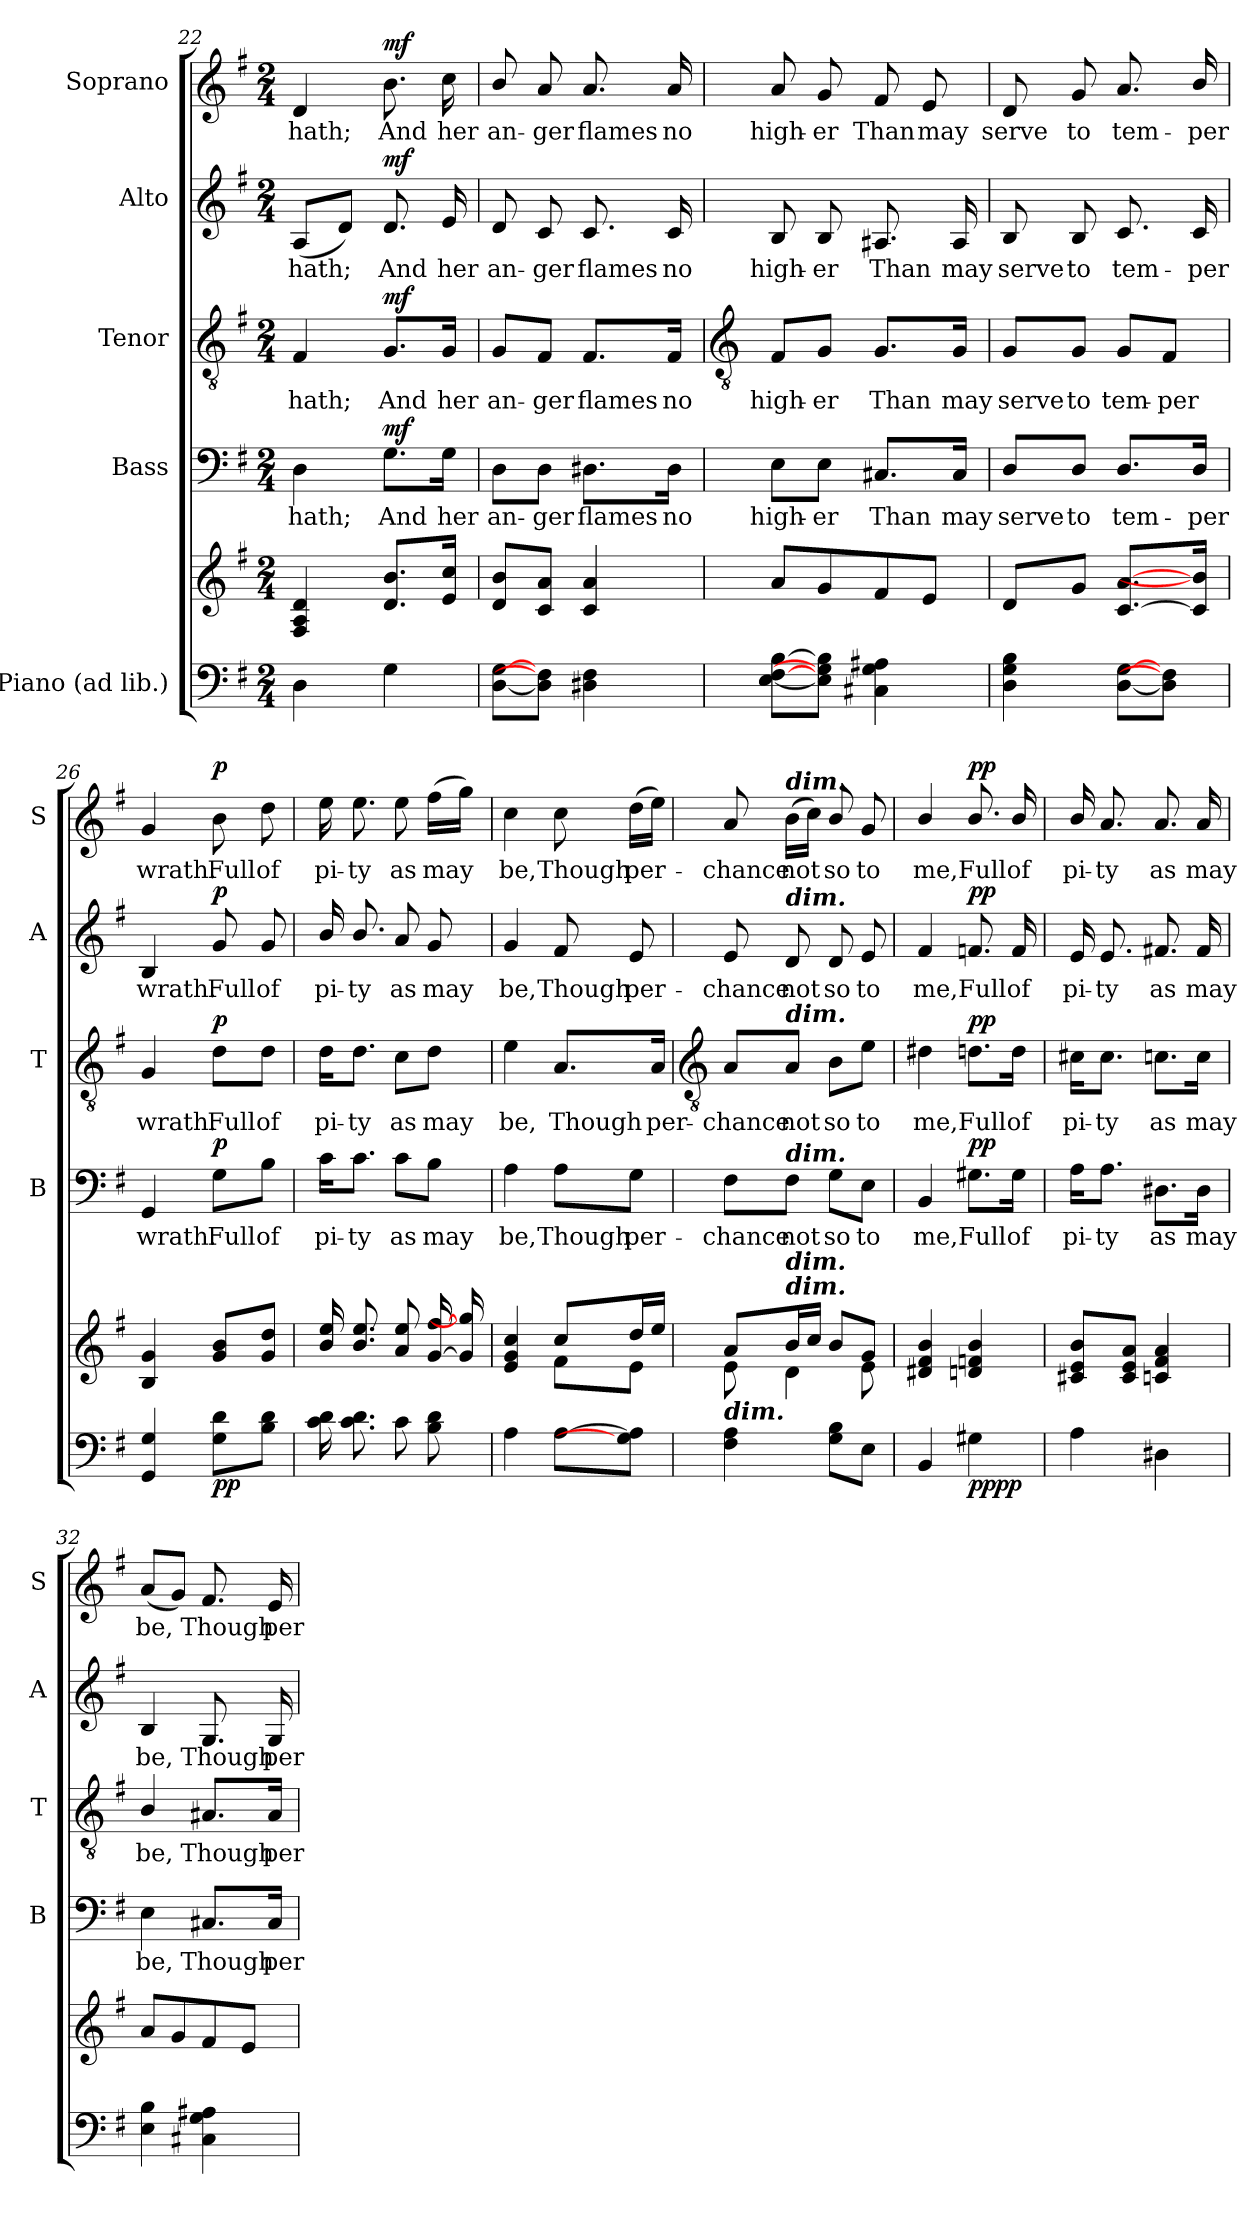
**kern	**kern	**dynam	**kern	**text	**dynam	**kern	**text	**dynam	**kern	**text	**dynam	**kern	**text	**dynam
*part5	*part5	*part5	*part4	*part4	*part4	*part3	*part3	*part3	*part2	*part2	*part2	*part1	*part1	*part1
*staff6	*staff5	*staff5/6	*staff4	*staff4	*staff4	*staff3	*staff3	*staff3	*staff2	*staff2	*staff2	*staff1	*staff1	*staff1
*I"Piano (ad lib.)	*	*	*I"Bass	*	*	*I"Tenor	*	*	*I"Alto	*	*	*I"Soprano	*	*
*	*	*	*I'B	*	*	*I'T	*	*	*I'A	*	*	*I'S	*	*
*clefF4	*clefG2	*	*clefF4	*	*	*clefGv2	*	*	*clefG2	*	*	*clefG2	*	*
*k[f#]	*k[f#]	*	*k[f#]	*	*	*k[f#]	*	*	*k[f#]	*	*	*k[f#]	*	*
*G:	*G:	*	*G:	*	*	*G:	*	*	*G:	*	*	*G:	*	*
*M2/4	*M2/4	*	*M2/4	*	*	*M2/4	*	*	*M2/4	*	*	*M2/4	*	*
=22	=22	=22	=22	=22	=22	=22	=22	=22	=22	=22	=22	=22	=22	=22
!	!	!	!	!LO:LY:b	!	!	!LO:LY:b	!	!	!LO:LY:b	!	!	!LO:LY:b	!
4D	4F# 4A 4d	.	4D	hath;	.	4F#	hath;	.	(<8AL	hath;	.	4d	hath;	.
.	.	.	.	.	.	.	.	.	8dJ)	.	.	.	.	.
!	!	!LO:DY:b=2	!	!LO:LY:b	!	!	!LO:LY:b	!	!	!LO:LY:b	!	!	!LO:LY:b	!
!	!	!LO:DY:n=1:b	!	!	!LO:DY:b	!	!	!LO:DY:b	!	!	!LO:DY:b	!	!	!LO:DY:b
4G	8.d 8.bL	mf mf	8.G\L	And	mf	8.G/L	And	mf	8.d	And	mf	8.b	And	mf
!	!	!	!	!LO:LY:b	!	!	!LO:LY:b	!	!	!LO:LY:b	!	!	!LO:LY:b	!
.	16e 16ccJ	.	16G\Jk	her	.	16G/Jk	her	.	16e	her	.	16cc	her	.
=23	=23	=23	=23	=23	=23	=23	=23	=23	=23	=23	=23	=23	=23	=23
!	!	!	!	!LO:LY:b	!	!	!LO:LY:b	!	!	!LO:LY:b	!	!	!LO:LY:b	!
[8D [8GL	8d 8bL	.	8D\L	an-	.	8G/L	an-	.	8d	an-	.	8b/	an-	.
!	!	!	!	!LO:LY:b	!	!	!LO:LY:b	!	!	!LO:LY:b	!	!	!LO:LY:b	!
8D] 8F#]J	8c 8aJ	.	8D\J	-ger	.	8F#/J	-ger	.	8c	-ger	.	8a	-ger	.
!	!	!	!	!LO:LY:b	!	!	!LO:LY:b	!	!	!LO:LY:b	!	!	!LO:LY:b	!
4D#X 4F#	4c 4a	.	8.D#X\L	flames	.	8.F#/L	flames	.	8.c	flames	.	8.a	flames	.
!	!	!	!	!LO:LY:b	!	!	!LO:LY:b	!	!	!LO:LY:b	!	!	!LO:LY:b	!
.	.	.	16D#\Jk	no	.	16F#/Jk	no	.	16c	no	.	16a	no	.
!!LO:LB:g=z
=24	=24	=24	=24	=24	=24	=24	=24	=24	=24	=24	=24	=24	=24	=24
*	*	*	*	*	*	*clefGv2	*	*	*	*	*	*	*	*
*	*^	*	*	*	*	*	*	*	*	*	*	*	*	*
!	!	!	!	!	!LO:LY:b	!	!	!LO:LY:b	!	!	!LO:LY:b	!	!	!LO:LY:b	!
[8E [8F# [8BL	8aL	2ryy	.	8E\L	high-	.	8F#/L	high-	.	8B	high-	.	8a	high-	.
!	!	!	!	!	!LO:LY:b	!	!	!LO:LY:b	!	!	!LO:LY:b	!	!	!LO:LY:b	!
8E] 8G] 8B]J	8g	.	.	8E\J	-er	.	8G/J	-er	.	8B	-er	.	8g	-er	.
!	!	!	!	!	!LO:LY:b	!	!	!LO:LY:b	!	!	!LO:LY:b	!	!	!LO:LY:b	!
4C#X 4G 4A#X	8f#	.	.	8.C#X/L	Than	.	8.G/L	Than	.	8.A#X	Than	.	8f#	Than	.
!	!	!	!	!	!	!	!	!	!	!	!	!	!	!LO:LY:b	!
.	8eJ	.	.	.	.	.	.	.	.	.	.	.	8e	may	.
!	!	!	!	!	!LO:LY:b	!	!	!LO:LY:b	!	!	!LO:LY:b	!	!	!	!
.	.	.	.	16C#/Jk	may	.	16G/Jk	may	.	16A#	may	.	.	.	.
=25	=25	=25	=25	=25	=25	=25	=25	=25	=25	=25	=25	=25	=25	=25	=25
!	!	!	!	!	!LO:LY:b	!	!	!LO:LY:b	!	!	!LO:LY:b	!	!	!LO:LY:b	!
4D 4G 4B	8dL	2ryy	.	8D/L	serve	.	8G/L	serve	.	8B	serve	.	8d	serve	.
!	!	!	!	!	!LO:LY:b	!	!	!LO:LY:b	!	!	!LO:LY:b	!	!	!LO:LY:b	!
.	8gJ	.	.	8D/J	to	.	8G/J	to	.	8B	to	.	8g	to	.
!	!	!	!	!	!LO:LY:b	!	!	!LO:LY:b	!	!	!LO:LY:b	!	!	!LO:LY:b	!
[8D [8GL	[8.c [8.aL	.	.	8.D/L	tem-	.	8G/L	tem-	.	8.c	tem-	.	8.a	tem-	.
!	!	!	!	!	!	!	!	!LO:LY:b	!	!	!	!	!	!	!
8D] 8F#]J	.	.	.	.	.	.	8F#/J	-per	.	.	.	.	.	.	.
!	!	!	!	!	!LO:LY:b	!	!	!	!	!	!LO:LY:b	!	!	!LO:LY:b	!
.	16c] 16b]J	.	.	16D/Jk	-per	.	.	.	.	16c	-per	.	16b/	-per	.
=26	=26	=26	=26	=26	=26	=26	=26	=26	=26	=26	=26	=26	=26	=26	=26
!	!	!	!	!	!LO:LY:b	!	!	!LO:LY:b	!	!	!LO:LY:b	!	!	!LO:LY:b	!
4GG 4G	4B 4g	2ryy	.	4GG	wrath.	.	4G	wrath.	.	4B	wrath.	.	4g	wrath.	.
!	!	!	!LO:DY:b=2	!	!LO:LY:b	!	!	!LO:LY:b	!	!	!LO:LY:b	!	!	!LO:LY:b	!
!	!	!	!LO:DY:n=1:b	!	!	!LO:DY:b	!	!	!LO:DY:b	!	!	!LO:DY:b	!	!	!LO:DY:b
8G\ 8d\L	8g 8bL	.	p p	8G\L	Full	p	8d\L	Full	p	8g	Full	p	8b	Full	p
!	!	!	!	!	!LO:LY:b	!	!	!LO:LY:b	!	!	!LO:LY:b	!	!	!LO:LY:b	!
8B\ 8d\J	8g 8ddJ	.	.	8B\J	of	.	8d\J	of	.	8g	of	.	8dd	of	.
=27	=27	=27	=27	=27	=27	=27	=27	=27	=27	=27	=27	=27	=27	=27	=27
!	!	!	!	!	!LO:LY:b	!	!	!LO:LY:b	!	!	!LO:LY:b	!	!	!LO:LY:b	!
16c 16dLL	16b 16eeLL	2ryy	.	16c\KL	pi-	.	16d\KL	pi-	.	16b/	pi-	.	16ee	pi-	.
!	!	!	!	!	!LO:LY:b	!	!	!LO:LY:b	!	!	!LO:LY:b	!	!	!LO:LY:b	!
8.c 8.dJ	8.b 8.eeJ	.	.	8.c\J	-ty	.	8.d\J	-ty	.	8.b/	-ty	.	8.ee	-ty	.
!	!	!	!	!	!LO:LY:b	!	!	!LO:LY:b	!	!	!LO:LY:b	!	!	!LO:LY:b	!
8cL	8a 8eeL	.	.	8c\L	as	.	8c\L	as	.	8a	as	.	8ee	as	.
!	!	!	!	!	!LO:LY:b	!	!	!LO:LY:b	!	!	!LO:LY:b	!	!	!LO:LY:b	!
8B 8dJ	[16g [16ff#L	.	.	8B\J	may	.	8d\J	may	.	8g	may	.	(>16ff#LL	may	.
.	16g] 16gg]JJ	.	.	.	.	.	.	.	.	.	.	.	16ggJJ)	.	.
=28	=28	=28	=28	=28	=28	=28	=28	=28	=28	=28	=28	=28	=28	=28	=28
!	!	!	!	!	!LO:LY:b	!	!	!LO:LY:b	!	!	!LO:LY:b	!	!	!LO:LY:b	!
4A	4e 4g 4cc	4ryy	.	4A	be,	.	4e	be,	.	4g	be,	.	4cc	be,	.
!	!	!	!	!	!LO:LY:b	!	!	!LO:LY:b	!	!	!LO:LY:b	!	!	!LO:LY:b	!
[8AL	8cc/L	8f#\L	.	8A\L	Though	.	8.A/L	Though	.	8f#	Though	.	8cc	Though	.
!	!	!	!	!	!LO:LY:b	!	!	!	!	!	!LO:LY:b	!	!	!LO:LY:b	!
8G] 8A]J	16dd/L	8e\J	.	8G\J	per-	.	.	.	.	8e	per-	.	(>16ddLL	per-	.
!	!	!	!	!	!	!	!	!LO:LY:b	!	!	!	!	!	!	!
.	16ee/JJ	.	.	.	.	.	16A/Jk	per-	.	.	.	.	16eeJJ)	.	.
!!LO:LB:g=z
=29	=29	=29	=29	=29	=29	=29	=29	=29	=29	=29	=29	=29	=29	=29	=29
*	*	*	*	*	*	*	*clefGv2	*	*	*	*	*	*	*	*
!LO:TX:a:Bi:t=dim.	!	!	!	!	!	!	!	!	!	!	!	!	!	!	!
!	!	!	!	!	!LO:LY:b	!	!	!LO:LY:b	!	!	!LO:LY:b	!	!	!LO:LY:b	!
4F# 4A	8a/L	8e\	.	8F#\L	-chance	.	8A/L	-chance	.	8e	-chance	.	8a	chance	.
!	!	!	!	!	!	!	!	!	!	!	!	!	!LO:TX:a:Bi:t=dim.	!	!
!	!	!	!	!	!	!	!	!	!	!LO:TX:a:Bi:t=dim.	!	!	!	!	!
!	!	!	!	!	!	!	!LO:TX:a:Bi:t=dim.	!	!	!	!	!	!	!	!
!	!	!	!	!LO:TX:a:Bi:t=dim.	!	!	!	!	!	!	!	!	!	!	!
!	!LO:TX:a:Bi:t=dim.	!	!	!	!	!	!	!	!	!	!	!	!	!	!
!	!LO:TX:a:Bi:t=dim.	!	!	!	!	!	!	!	!	!	!	!	!	!	!
!	!	!	!	!	!LO:LY:b	!	!	!LO:LY:b	!	!	!LO:LY:b	!	!	!LO:LY:b	!
.	16b/L	4d\	.	8F#\J	not	.	8A/J	not	.	8d	not	.	(>16bLL	not	.
.	16cc/JJ	.	.	.	.	.	.	.	.	.	.	.	16ccJJ)	.	.
!	!	!	!	!	!LO:LY:b	!	!	!LO:LY:b	!	!	!LO:LY:b	!	!	!LO:LY:b	!
8G 8BL	8b/L	.	.	8G\L	so	.	8B\L	so	.	8d	so	.	8b/	so	.
!	!	!	!	!	!LO:LY:b	!	!	!LO:LY:b	!	!	!LO:LY:b	!	!	!LO:LY:b	!
8EJ	8g/J	8e\	.	8E\J	to	.	8e\J	to	.	8e	to	.	8g	to	.
=30	=30	=30	=30	=30	=30	=30	=30	=30	=30	=30	=30	=30	=30	=30	=30
!	!	!	!	!	!LO:LY:b	!	!	!LO:LY:b	!	!	!LO:LY:b	!	!	!LO:LY:b	!
4BB	4d#X/ 4f#/ 4b/	2ryy	.	4BB	me,	.	4d#X	me,	.	4f#	me,	.	4b/	me,	.
!	!	!	!LO:DY:b=2	!	!LO:LY:b	!	!	!LO:LY:b	!	!	!LO:LY:b	!	!	!LO:LY:b	!
!	!	!	!LO:DY:n=1:b	!	!	!LO:DY:b	!	!	!LO:DY:b	!	!	!LO:DY:b	!	!	!LO:DY:b
4G#X\	4dn/ 4fn/ 4b/	.	pp pp	8.G#X\L	Full	pp	8.dn\L	Full	pp	8.fn	Full	pp	8.b/	Full	pp
!	!	!	!	!	!LO:LY:b	!	!	!LO:LY:b	!	!	!LO:LY:b	!	!	!LO:LY:b	!
.	.	.	.	16G#\Jk	of	.	16d\Jk	of	.	16f	of	.	16b/	of	.
=31	=31	=31	=31	=31	=31	=31	=31	=31	=31	=31	=31	=31	=31	=31	=31
!	!	!	!	!	!LO:LY:b	!	!	!LO:LY:b	!	!	!LO:LY:b	!	!	!LO:LY:b	!
4A	8c#X/ 8e/ 8b/L	2ryy	.	16A\KL	pi-	.	16c#X\KL	pi-	.	16e	pi-	.	16b/	pi-	.
!	!	!	!	!	!LO:LY:b	!	!	!LO:LY:b	!	!	!LO:LY:b	!	!	!LO:LY:b	!
.	.	.	.	8.A\J	-ty	.	8.c#\J	-ty	.	8.e	-ty	.	8.a	-ty	.
.	8c#/ 8e/ 8a/J	.	.	.	.	.	.	.	.	.	.	.	.	.	.
!	!	!	!	!	!LO:LY:b	!	!	!LO:LY:b	!	!	!LO:LY:b	!	!	!LO:LY:b	!
4D#X	4cn/ 4f#/ 4a/	.	.	8.D#X\L	as	.	8.cn\L	as	.	8.f#X	as	.	8.a	as	.
!	!	!	!	!	!LO:LY:b	!	!	!LO:LY:b	!	!	!LO:LY:b	!	!	!LO:LY:b	!
.	.	.	.	16D#\Jk	may	.	16c\Jk	may	.	16f#	may	.	16a	may	.
=32	=32	=32	=32	=32	=32	=32	=32	=32	=32	=32	=32	=32	=32	=32	=32
!	!	!	!	!	!LO:LY:b	!	!	!LO:LY:b	!	!	!LO:LY:b	!	!	!LO:LY:b	!
4E 4B	8a/L	2ryy	.	4E	be,	.	4B/	be,	.	4B	be,	.	(<8aL	be,	.
.	8g/	.	.	.	.	.	.	.	.	.	.	.	8gJ)	.	.
!	!	!	!	!	!LO:LY:b	!	!	!LO:LY:b	!	!	!LO:LY:b	!	!	!LO:LY:b	!
4C#X 4G 4A#X	8f#/	.	.	8.C#X/L	Though	.	8.A#X/L	Though	.	8.G	Though	.	8.f#	Though	.
.	8e/J	.	.	.	.	.	.	.	.	.	.	.	.	.	.
!	!	!	!	!	!LO:LY:b	!	!	!LO:LY:b	!	!	!LO:LY:b	!	!	!LO:LY:b	!
.	.	.	.	16C#/Jk	per-	.	16A#/Jk	per-	.	16G	per-	.	16e	per-	.
*	*v	*v	*	*	*	*	*	*	*	*	*	*	*	*	*
=	=	=	=	=	=	=	=	=	=	=	=	=	=	=
*-	*-	*-	*-	*-	*-	*-	*-	*-	*-	*-	*-	*-	*-	*-
